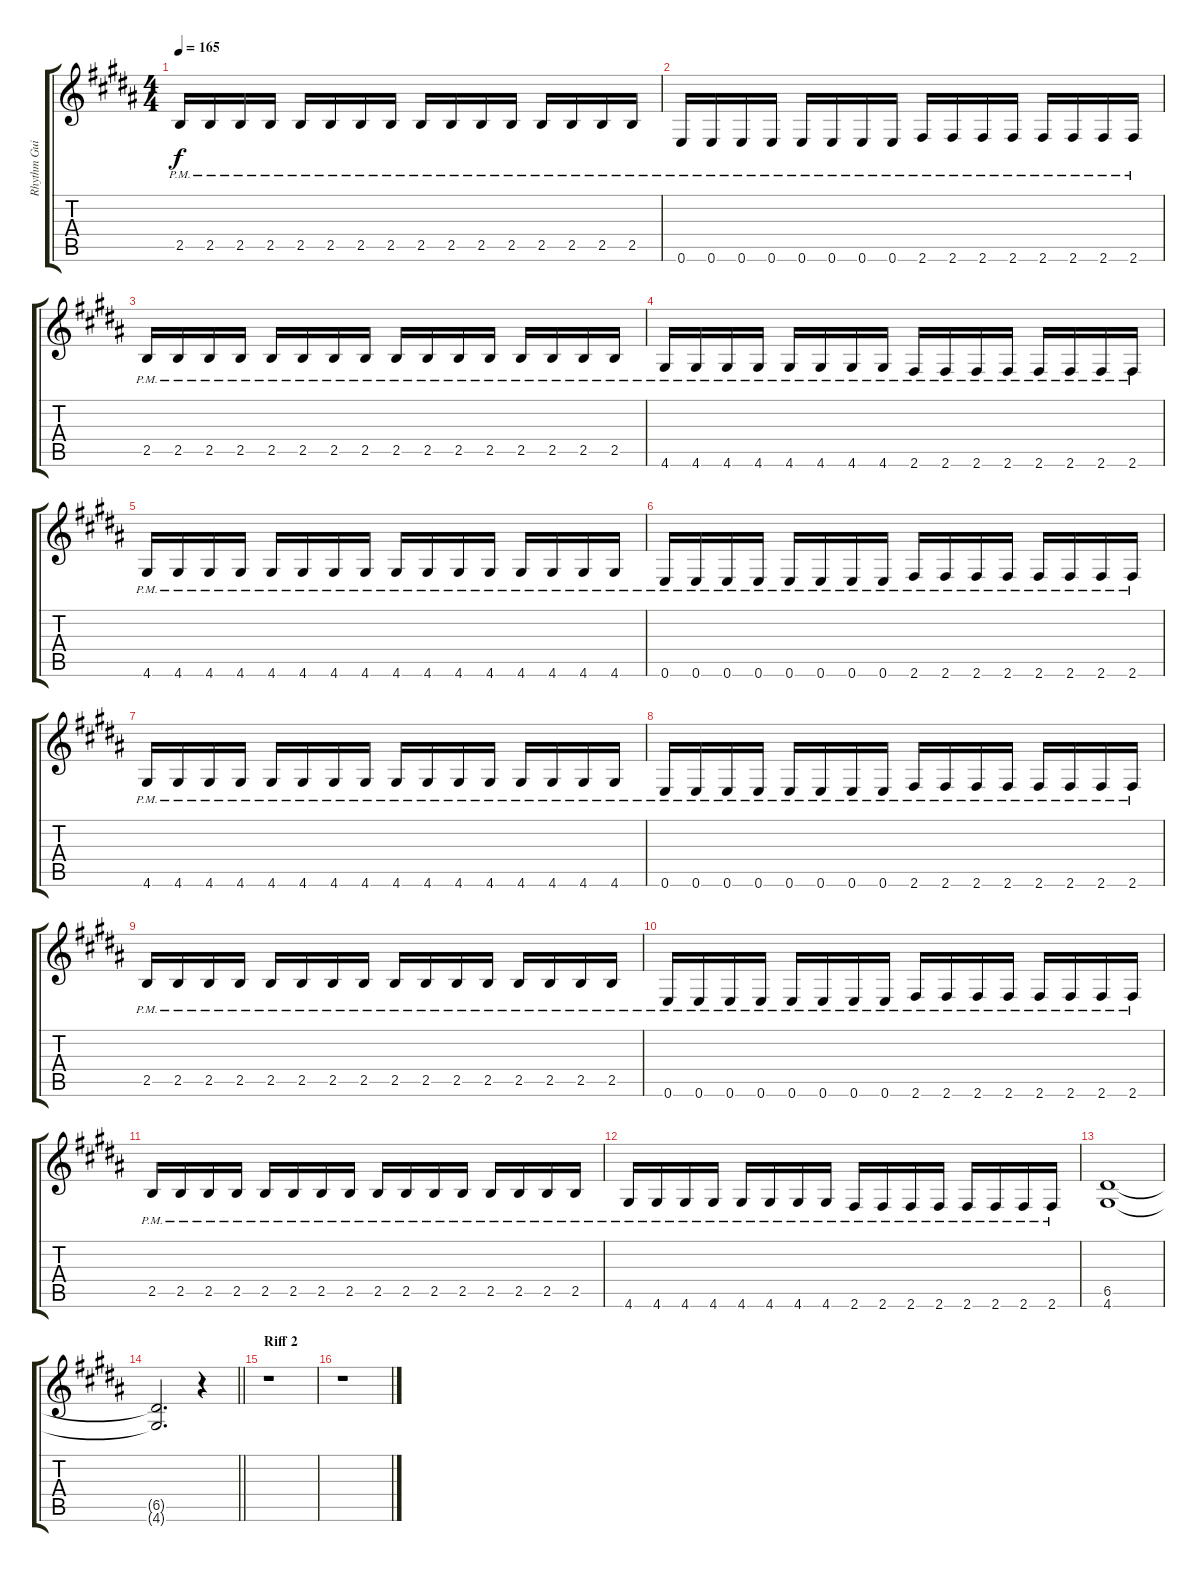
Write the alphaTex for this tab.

\track ("Rhythm Guitar 1: Juha-Pekka Alanen" "Rhythm Gui") {instrument distortionguitar}
\staff {score tabs}
\tuning (E4 B3 G3 D3 A2 E2) {hide}
\ts (4 4)
\tempo 165
\clef g2
\ks g#minor
2.5{pm}.16{dy f} 2.5{pm}.16 2.5{pm}.16 2.5{pm}.16 2.5{pm}.16 2.5{pm}.16 2.5{pm}.16 2.5{pm}.16 2.5{pm}.16 2.5{pm}.16 2.5{pm}.16 2.5{pm}.16 2.5{pm}.16 2.5{pm}.16 2.5{pm}.16 2.5{pm}.16 |
0.6{pm}.16 0.6{pm}.16 0.6{pm}.16 0.6{pm}.16 0.6{pm}.16 0.6{pm}.16 0.6{pm}.16 0.6{pm}.16 2.6{pm}.16 2.6{pm}.16 2.6{pm}.16 2.6{pm}.16 2.6{pm}.16 2.6{pm}.16 2.6{pm}.16 2.6{pm}.16 |
2.5{pm}.16 2.5{pm}.16 2.5{pm}.16 2.5{pm}.16 2.5{pm}.16 2.5{pm}.16 2.5{pm}.16 2.5{pm}.16 2.5{pm}.16 2.5{pm}.16 2.5{pm}.16 2.5{pm}.16 2.5{pm}.16 2.5{pm}.16 2.5{pm}.16 2.5{pm}.16 |
4.6{pm}.16 4.6{pm}.16 4.6{pm}.16 4.6{pm}.16 4.6{pm}.16 4.6{pm}.16 4.6{pm}.16 4.6{pm}.16 2.6{pm}.16 2.6{pm}.16 2.6{pm}.16 2.6{pm}.16 2.6{pm}.16 2.6{pm}.16 2.6{pm}.16 2.6{pm}.16 |
4.6{pm}.16 4.6{pm}.16 4.6{pm}.16 4.6{pm}.16 4.6{pm}.16 4.6{pm}.16 4.6{pm}.16 4.6{pm}.16 4.6{pm}.16 4.6{pm}.16 4.6{pm}.16 4.6{pm}.16 4.6{pm}.16 4.6{pm}.16 4.6{pm}.16 4.6{pm}.16 |
0.6{pm}.16 0.6{pm}.16 0.6{pm}.16 0.6{pm}.16 0.6{pm}.16 0.6{pm}.16 0.6{pm}.16 0.6{pm}.16 2.6{pm}.16 2.6{pm}.16 2.6{pm}.16 2.6{pm}.16 2.6{pm}.16 2.6{pm}.16 2.6{pm}.16 2.6{pm}.16 |
4.6{pm}.16 4.6{pm}.16 4.6{pm}.16 4.6{pm}.16 4.6{pm}.16 4.6{pm}.16 4.6{pm}.16 4.6{pm}.16 4.6{pm}.16 4.6{pm}.16 4.6{pm}.16 4.6{pm}.16 4.6{pm}.16 4.6{pm}.16 4.6{pm}.16 4.6{pm}.16 |
0.6{pm}.16 0.6{pm}.16 0.6{pm}.16 0.6{pm}.16 0.6{pm}.16 0.6{pm}.16 0.6{pm}.16 0.6{pm}.16 2.6{pm}.16 2.6{pm}.16 2.6{pm}.16 2.6{pm}.16 2.6{pm}.16 2.6{pm}.16 2.6{pm}.16 2.6{pm}.16 |
2.5{pm}.16 2.5{pm}.16 2.5{pm}.16 2.5{pm}.16 2.5{pm}.16 2.5{pm}.16 2.5{pm}.16 2.5{pm}.16 2.5{pm}.16 2.5{pm}.16 2.5{pm}.16 2.5{pm}.16 2.5{pm}.16 2.5{pm}.16 2.5{pm}.16 2.5{pm}.16 |
0.6{pm}.16 0.6{pm}.16 0.6{pm}.16 0.6{pm}.16 0.6{pm}.16 0.6{pm}.16 0.6{pm}.16 0.6{pm}.16 2.6{pm}.16 2.6{pm}.16 2.6{pm}.16 2.6{pm}.16 2.6{pm}.16 2.6{pm}.16 2.6{pm}.16 2.6{pm}.16 |
2.5{pm}.16 2.5{pm}.16 2.5{pm}.16 2.5{pm}.16 2.5{pm}.16 2.5{pm}.16 2.5{pm}.16 2.5{pm}.16 2.5{pm}.16 2.5{pm}.16 2.5{pm}.16 2.5{pm}.16 2.5{pm}.16 2.5{pm}.16 2.5{pm}.16 2.5{pm}.16 |
4.6{pm}.16 4.6{pm}.16 4.6{pm}.16 4.6{pm}.16 4.6{pm}.16 4.6{pm}.16 4.6{pm}.16 4.6{pm}.16 2.6{pm}.16 2.6{pm}.16 2.6{pm}.16 2.6{pm}.16 2.6{pm}.16 2.6{pm}.16 2.6{pm}.16 2.6{pm}.16 |
(6.5 4.6).1 |
\barLineRight lightlight
(6.5{t} 4.6{t}).2{d} r.4 |
\section ("" "Riff 2")
r.1 |
r.1
